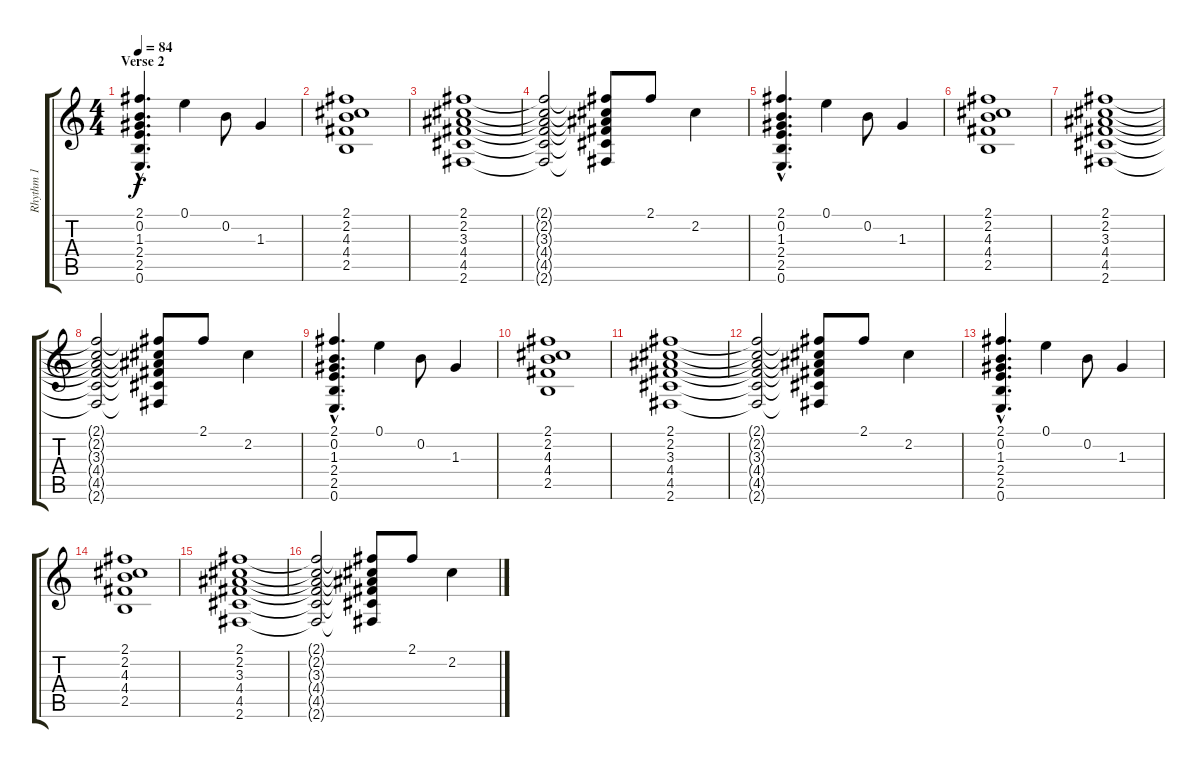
\track ("Rhythm 1" "Rhythm 1") {instrument electricguitarclean}
\staff {score tabs}
\tuning (E4 B3 G3 D3 A2 E2) {hide}
\ts (4 4)
\section ("" "Verse 2")
\tempo 84
\clef g2
\ks c
(2.1{hac} 0.2{hac} 1.3{hac} 2.4{hac} 2.5{hac} 0.6{hac}).4{d dy f} 0.1.4 0.2.8 1.3.4 |
(2.1 2.2 4.3 4.4 2.5).1 |
(2.1 2.2 3.3 4.4 4.5 2.6).1 |
(2.1{t} 2.2{t} 3.3{t} 4.4{t} 4.5{t} 2.6{t}).2 (2.1{t} 2.2{t} 3.3{t} 4.4{t} 4.5{t} 2.6{t}).8 2.1.8 2.2.4 |
(2.1{hac} 0.2{hac} 1.3{hac} 2.4{hac} 2.5{hac} 0.6{hac}).4{d} 0.1.4 0.2.8 1.3.4 |
(2.1 2.2 4.3 4.4 2.5).1 |
(2.1 2.2 3.3 4.4 4.5 2.6).1 |
(2.1{t} 2.2{t} 3.3{t} 4.4{t} 4.5{t} 2.6{t}).2 (2.1{t} 2.2{t} 3.3{t} 4.4{t} 4.5{t} 2.6{t}).8 2.1.8 2.2.4 |
(2.1{hac} 0.2{hac} 1.3{hac} 2.4{hac} 2.5{hac} 0.6{hac}).4{d} 0.1.4 0.2.8 1.3.4 |
(2.1 2.2 4.3 4.4 2.5).1 |
(2.1 2.2 3.3 4.4 4.5 2.6).1 |
(2.1{t} 2.2{t} 3.3{t} 4.4{t} 4.5{t} 2.6{t}).2 (2.1{t} 2.2{t} 3.3{t} 4.4{t} 4.5{t} 2.6{t}).8 2.1.8 2.2.4 |
(2.1{hac} 0.2{hac} 1.3{hac} 2.4{hac} 2.5{hac} 0.6{hac}).4{d} 0.1.4 0.2.8 1.3.4 |
(2.1 2.2 4.3 4.4 2.5).1 |
(2.1 2.2 3.3 4.4 4.5 2.6).1 |
(2.1{t} 2.2{t} 3.3{t} 4.4{t} 4.5{t} 2.6{t}).2 (2.1{t} 2.2{t} 3.3{t} 4.4{t} 4.5{t} 2.6{t}).8 2.1.8 2.2.4
